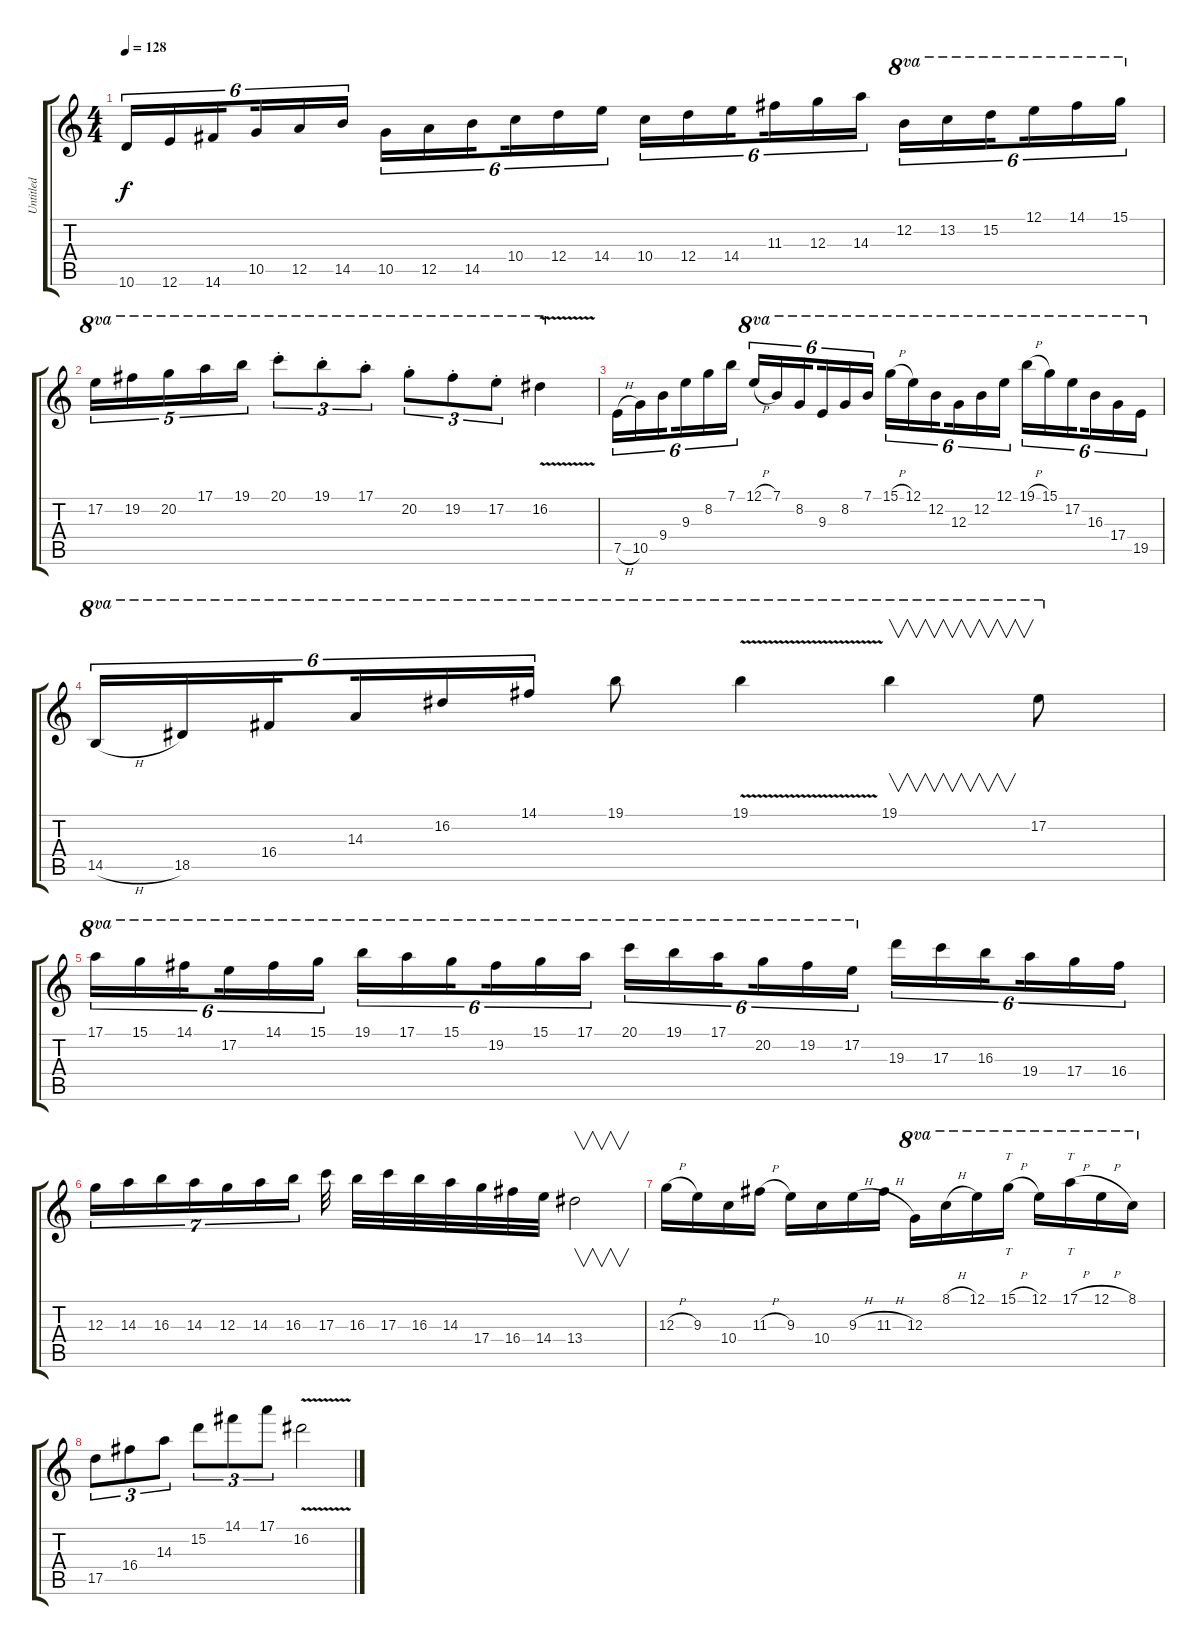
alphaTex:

\track ("Untitled" "Untitled") {instrument distortionguitar}
\staff {score tabs}
\tuning (E4 B3 G3 D3 A2 E2) {hide}
\ts (4 4)
\tempo 128
\clef g2
\ks c
10.6.16{tu (6 4) dy f} 12.6.16{tu (6 4)} 14.6.16{tu (6 4) beam splitsecondary} 10.5.16{tu (6 4)} 12.5.16{tu (6 4)} 14.5.16{tu (6 4)} 10.5.16{tu (6 4)} 12.5.16{tu (6 4)} 14.5.16{tu (6 4) beam splitsecondary} 10.4.16{tu (6 4)} 12.4.16{tu (6 4)} 14.4.16{tu (6 4)} 10.4.16{tu (6 4)} 12.4.16{tu (6 4)} 14.4.16{tu (6 4) beam splitsecondary} 11.3.16{tu (6 4)} 12.3.16{tu (6 4)} 14.3.16{tu (6 4)} 12.2.16{tu (6 4) ot 8va} 13.2.16{tu (6 4) ot 8va} 15.2.16{tu (6 4) ot 8va beam splitsecondary} 12.1.16{tu (6 4) ot 8va} 14.1.16{tu (6 4) ot 8va} 15.1.16{tu (6 4) ot 8va} |
17.2.16{tu (5 4) ot 8va} 19.2.16{tu (5 4) ot 8va} 20.2.16{tu (5 4) ot 8va} 17.1.16{tu (5 4) ot 8va} 19.1.16{tu (5 4) ot 8va} 20.1{st}.8{tu (3 2) ot 8va} 19.1{st}.8{tu (3 2) ot 8va} 17.1{st}.8{tu (3 2) ot 8va} 20.2{st}.8{tu (3 2) ot 8va} 19.2{st}.8{tu (3 2) ot 8va} 17.2{st}.8{tu (3 2) ot 8va} 16.2{v}.4{ot 8va} |
7.5{h}.16{tu (6 4)} 10.5.16{tu (6 4)} 9.4.16{tu (6 4) beam splitsecondary} 9.3.16{tu (6 4)} 8.2.16{tu (6 4)} 7.1.16{tu (6 4)} 12.1{h}.16{tu (6 4) ot 8va} 7.1.16{tu (6 4) ot 8va} 8.2.16{tu (6 4) ot 8va beam splitsecondary} 9.3.16{tu (6 4) ot 8va} 8.2.16{tu (6 4) ot 8va} 7.1.16{tu (6 4) ot 8va} 15.1{h}.16{tu (6 4) ot 8va} 12.1.16{tu (6 4) ot 8va} 12.2.16{tu (6 4) ot 8va beam splitsecondary} 12.3.16{tu (6 4) ot 8va} 12.2.16{tu (6 4) ot 8va} 12.1.16{tu (6 4) ot 8va} 19.1{h}.16{tu (6 4) ot 8va} 15.1.16{tu (6 4) ot 8va} 17.2.16{tu (6 4) ot 8va beam splitsecondary} 16.3.16{tu (6 4) ot 8va} 17.4.16{tu (6 4) ot 8va} 19.5.16{tu (6 4) ot 8va} |
14.5{h}.16{tu (6 4) ot 8va} 18.5.16{tu (6 4) ot 8va} 16.4.16{tu (6 4) ot 8va beam splitsecondary} 14.3.16{tu (6 4) ot 8va} 16.2.16{tu (6 4) ot 8va} 14.1.16{tu (6 4) ot 8va} 19.1.8{ot 8va} 19.1{v}.4{ot 8va} 19.1.4{v ot 8va} 17.2.8{ot 8va} |
17.1.16{tu (6 4) ot 8va} 15.1.16{tu (6 4) ot 8va} 14.1.16{tu (6 4) ot 8va beam splitsecondary} 17.2.16{tu (6 4) ot 8va} 14.1.16{tu (6 4) ot 8va} 15.1.16{tu (6 4) ot 8va} 19.1.16{tu (6 4) ot 8va} 17.1.16{tu (6 4) ot 8va} 15.1.16{tu (6 4) ot 8va beam splitsecondary} 19.2.16{tu (6 4) ot 8va} 15.1.16{tu (6 4) ot 8va} 17.1.16{tu (6 4) ot 8va} 20.1.16{tu (6 4) ot 8va} 19.1.16{tu (6 4) ot 8va} 17.1.16{tu (6 4) ot 8va beam splitsecondary} 20.2.16{tu (6 4) ot 8va} 19.2.16{tu (6 4) ot 8va} 17.2.16{tu (6 4) ot 8va} 19.3.16{tu (6 4)} 17.3.16{tu (6 4)} 16.3.16{tu (6 4) beam splitsecondary} 19.4.16{tu (6 4)} 17.4.16{tu (6 4)} 16.4.16{tu (6 4)} |
12.3.16{tu (7 4)} 14.3.16{tu (7 4)} 16.3.16{tu (7 4)} 14.3.16{tu (7 4)} 12.3.16{tu (7 4)} 14.3.16{tu (7 4)} 16.3.16{tu (7 4)} 17.3.32 16.3.32 17.3.32 16.3.32 14.3.32 17.4.32 16.4.32 14.4.32 13.4.2{v} |
12.3{h}.16 9.3.16 10.4.16 11.3{h}.16 9.3.16 10.4.16 9.3{h}.16 11.3{h}.16 12.3.16{ot 8va} 8.1{h}.16{ot 8va} 12.1.16{ot 8va} 15.1{h}.16{tt ot 8va} 12.1.16{ot 8va} 17.1{h}.16{tt ot 8va} 12.1{h}.16{ot 8va} 8.1.16{ot 8va} |
17.5.8{tu (3 2)} 16.4.8{tu (3 2)} 14.3.8{tu (3 2)} 15.2.8{tu (3 2)} 14.1.8{tu (3 2)} 17.1.8{tu (3 2)} 16.2{v}.2
